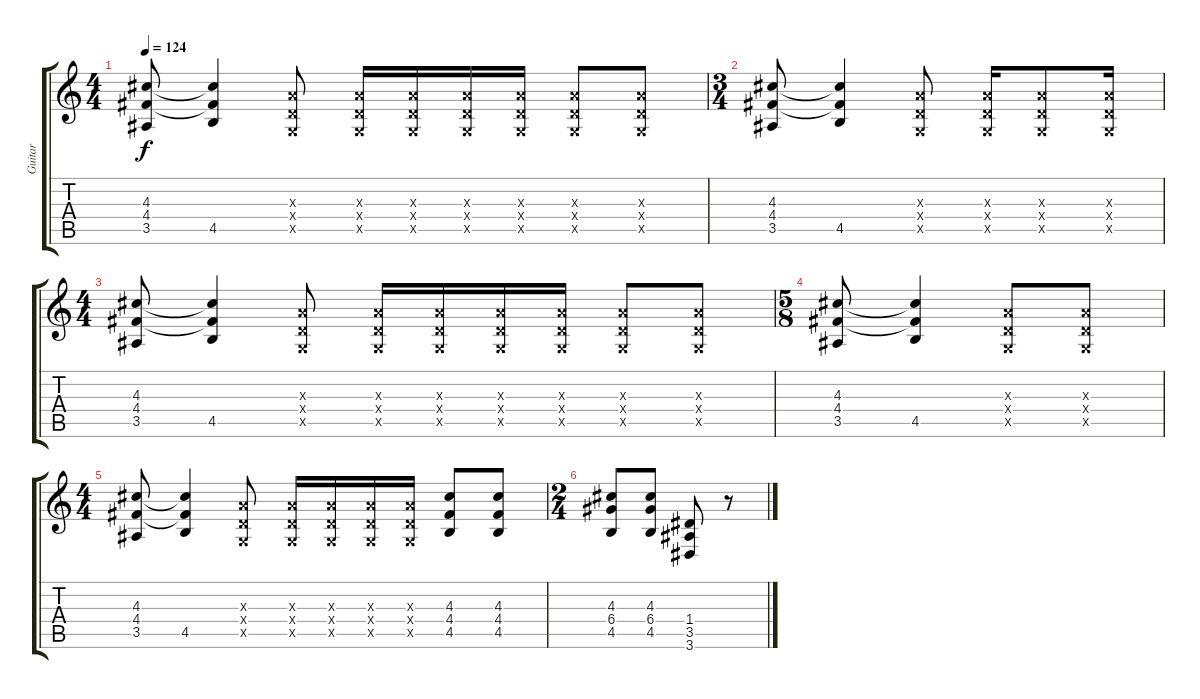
\track ("Guitar" "Guitar") {instrument overdrivenguitar}
\staff {score tabs}
\tuning (G4 E4 A3 D3 G2 C2) {hide}
\ts (4 4)
\tempo 124
\clef g2
\ks c
(4.3 4.4 3.5).8{dy f} (4.3{t} 4.4{t} 4.5).4 (0.3{x} 0.4{x} 0.5{x}).8 (0.3{x} 0.4{x} 0.5{x}).16 (0.3{x} 0.4{x} 0.5{x}).16 (0.3{x} 0.4{x} 0.5{x}).16 (0.3{x} 0.4{x} 0.5{x}).16 (0.3{x} 0.4{x} 0.5{x}).8 (0.3{x} 0.4{x} 0.5{x}).8 |
\ts (3 4)
(4.3 4.4 3.5).8 (4.3{t} 4.4{t} 4.5).4 (0.3{x} 0.4{x} 0.5{x}).8 (0.3{x} 0.4{x} 0.5{x}).16 (0.3{x} 0.4{x} 0.5{x}).8 (0.3{x} 0.4{x} 0.5{x}).16 |
\ts (4 4)
(4.3 4.4 3.5).8 (4.3{t} 4.4{t} 4.5).4 (0.3{x} 0.4{x} 0.5{x}).8 (0.3{x} 0.4{x} 0.5{x}).16 (0.3{x} 0.4{x} 0.5{x}).16 (0.3{x} 0.4{x} 0.5{x}).16 (0.3{x} 0.4{x} 0.5{x}).16 (0.3{x} 0.4{x} 0.5{x}).8 (0.3{x} 0.4{x} 0.5{x}).8 |
\ts (5 8)
(4.3 4.4 3.5).8 (4.3{t} 4.4{t} 4.5).4 (0.3{x} 0.4{x} 0.5{x}).8 (0.3{x} 0.4{x} 0.5{x}).8 |
\ts (4 4)
(4.3 4.4 3.5).8 (4.3{t} 4.4{t} 4.5).4 (0.3{x} 0.4{x} 0.5{x}).8 (0.3{x} 0.4{x} 0.5{x}).16 (0.3{x} 0.4{x} 0.5{x}).16 (0.3{x} 0.4{x} 0.5{x}).16 (0.3{x} 0.4{x} 0.5{x}).16 (4.3 4.4 4.5).8 (4.3 4.4 4.5).8 |
\ts (2 4)
(4.3 6.4 4.5).8 (4.3 6.4 4.5).8 (1.4 3.5 3.6).8 r.8
